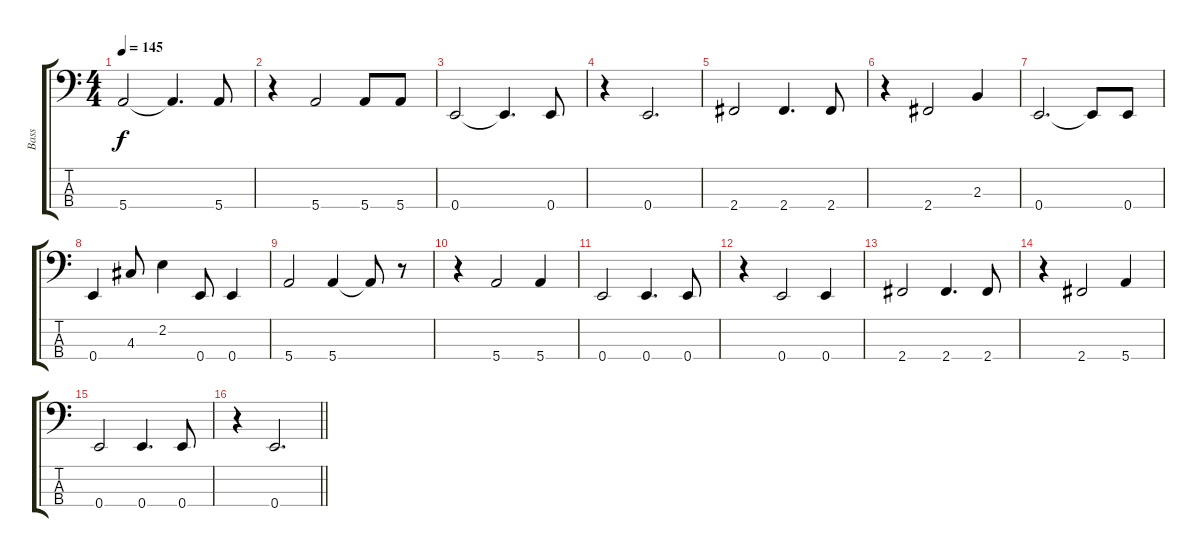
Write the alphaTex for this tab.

\track ("Bass" "Bass") {instrument electricbassfinger}
\staff {score tabs}
\tuning (G2 D2 A1 E1) {hide}
\ts (4 4)
\tempo 145
\clef f4
\ks c
5.4.2{dy f volume 14} 5.4{t}.4{d} 5.4.8 |
r.4 5.4.2 5.4.8 5.4.8 |
0.4.2 0.4{t}.4{d} 0.4.8 |
r.4 0.4.2{d} |
2.4.2 2.4.4{d} 2.4.8 |
r.4 2.4.2 2.3.4 |
0.4.2{d} 0.4{t}.8 0.4.8 |
0.4.4 4.3.8 2.2.4 0.4.8 0.4.4 |
5.4.2 5.4.4 5.4{t}.8 r.8 |
r.4 5.4.2 5.4.4 |
0.4.2 0.4.4{d} 0.4.8 |
r.4 0.4.2 0.4.4 |
2.4.2 2.4.4{d} 2.4.8 |
r.4 2.4.2 5.4.4 |
0.4.2 0.4.4{d} 0.4.8 |
\barLineRight lightlight
r.4 0.4.2{d}
